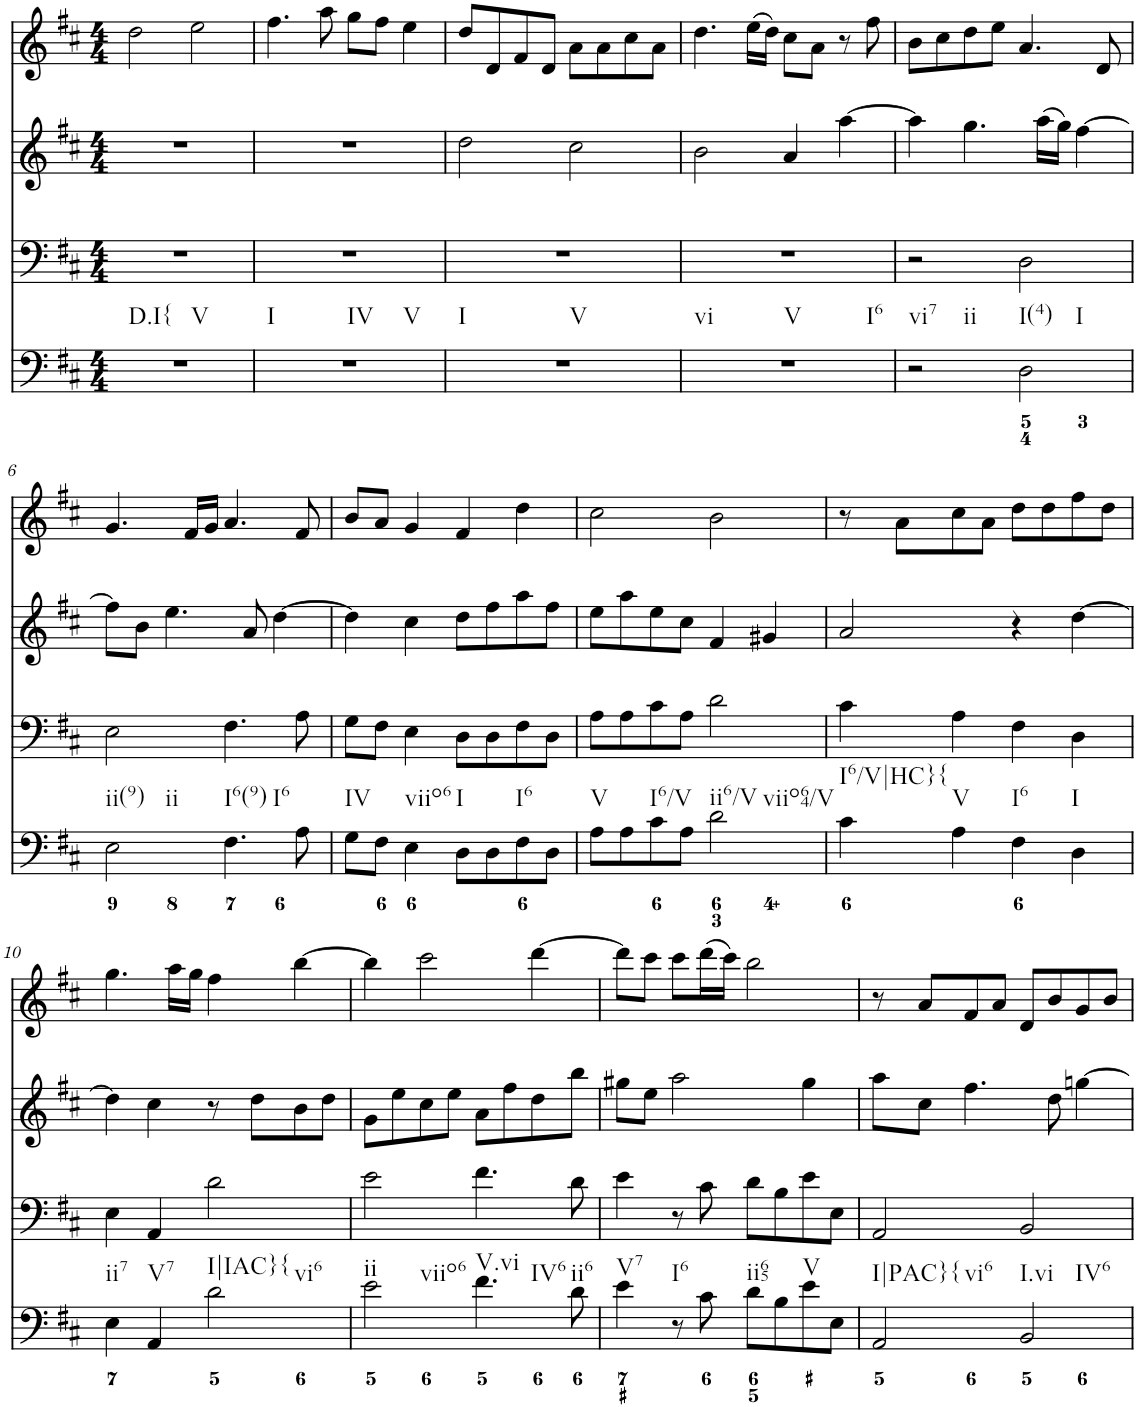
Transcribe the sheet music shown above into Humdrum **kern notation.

**kern	**kern	**kern	**kern
*part4	*part3	*part2	*part1
*staff4	*staff3	*staff2	*staff1
*I"Piano	*I"Piano	*I"Piano	*I"Piano
*I'Pno	*I'Pno	*I'Pno	*I'Pno
*clefF4	*clefF4	*clefG2	*clefG2
*k[f#c#]	*k[f#c#]	*k[f#c#]	*k[f#c#]
*D:	*D:	*D:	*D:
*M4/4	*M4/4	*M4/4	*M4/4
=1	=1	=1	=1
!LO:TX:b:t=D.I{	!	!	!
!LO:TX:b:t=V	!	!	!
1r	1r	1r	2dd\
.	.	.	2ee\
=2	=2	=2	=2
!LO:TX:b:t=I	!	!	!
!LO:TX:b:t=IV	!	!	!
!LO:TX:b:t=V	!	!	!
1r	1r	1r	4.ff#\
.	.	.	8aa\
.	.	.	8gg\L
.	.	.	8ff#\J
.	.	.	4ee\
=3	=3	=3	=3
!LO:TX:b:t=I	!	!	!
!LO:TX:b:t=V	!	!	!
1r	1r	2dd\	8dd/L
.	.	.	8d/
.	.	.	8f#/
.	.	.	8d/J
.	.	2cc#\	8a\L
.	.	.	8a\
.	.	.	8cc#\
.	.	.	8a\J
=4	=4	=4	=4
!LO:TX:b:t=vi	!	!	!
!LO:TX:b:t=V	!	!	!
!LO:TX:b:t=I6	!	!	!
1r	1r	2b\	4.dd\
.	.	.	(16ee\LL
.	.	.	16dd\JJ)
.	.	4a/	8cc#\L
.	.	.	8a\J
.	.	[4aa\	8r
.	.	.	8ff#\
=5	=5	=5	=5
!LO:TX:b:t=vi7	!	!	!
!LO:TX:b:t=ii	!	!	!
2r	2r	4aa\]	8b\L
.	.	.	8cc#\
.	.	4.gg\	8dd\
.	.	.	8ee\J
!LO:TX:b:t=I(4)	!	!	!
!LO:TX:b:t=I	!	!	!
2D\	2D\	.	4.a/
.	.	(16aa\LL	.
.	.	16gg\JJ)	.
.	.	[4ff#\	.
.	.	.	8d/
!!LO:LB:g=z
=6	=6	=6	=6
!LO:TX:b:t=ii(9)	!	!	!
!LO:TX:b:t=ii	!	!	!
2E\	2E\	8ff#\L]	4.g/
.	.	8b\J	.
.	.	4.ee\	.
.	.	.	16f#/LL
.	.	.	16g/JJ
!LO:TX:b:t=I6(9)	!	!	!
!LO:TX:b:t=I6	!	!	!
4.F#\	4.F#\	.	4.a/
.	.	8a/	.
.	.	[4dd\	.
8A\	8A\	.	8f#/
=7	=7	=7	=7
!LO:TX:b:t=IV	!	!	!
8G\L	8G\L	4dd\]	8b/L
8F#\J	8F#\J	.	8a/J
!LO:TX:b:t=viio6	!	!	!
4E\	4E\	4cc#\	4g/
!LO:TX:b:t=I	!	!	!
8D\L	8D\L	8dd\L	4f#/
8D\	8D\	8ff#\	.
!LO:TX:b:t=I6	!	!	!
8F#\	8F#\	8aa\	4dd\
8D\J	8D\J	8ff#\J	.
=8	=8	=8	=8
!LO:TX:b:t=V	!	!	!
8A\L	8A\L	8ee\L	2cc#\
8A\	8A\	8aa\	.
!LO:TX:b:t=I6/V	!	!	!
8c#\	8c#\	8ee\	.
8A\J	8A\J	8cc#\J	.
!LO:TX:b:t=ii6/V	!	!	!
!LO:TX:b:t=viio64/V	!	!	!
2d\	2d\	4f#/	2b\
.	.	4g#X/	.
=9	=9	=9	=9
!LO:TX:b:t=I6/V|HC}{	!	!	!
4c#\	4c#\	2a/	8r
.	.	.	8a\L
!LO:TX:b:t=V	!	!	!
4A\	4A\	.	8cc#\
.	.	.	8a\J
!LO:TX:b:t=I6	!	!	!
4F#\	4F#\	4r	8dd\L
.	.	.	8dd\
!LO:TX:b:t=I	!	!	!
4D\	4D\	[4dd\	8ff#\
.	.	.	8dd\J
!!LO:LB:g=z
=10	=10	=10	=10
!LO:TX:b:t=ii7	!	!	!
4E\	4E\	4dd\]	4.gg\
!LO:TX:b:t=V7	!	!	!
4AA/	4AA/	4cc#\	.
.	.	.	16aa\LL
.	.	.	16gg\JJ
!LO:TX:b:t=I|IAC}{	!	!	!
!LO:TX:b:t=vi6	!	!	!
2d\	2d\	8r	4ff#\
.	.	8dd\L	.
.	.	8b\	[4bb\
.	.	8dd\J	.
=11	=11	=11	=11
!LO:TX:b:t=ii	!	!	!
!LO:TX:b:t=viio6	!	!	!
2e\	2e\	8g\L	4bb\]
.	.	8ee\	.
.	.	8cc#\	2ccc#\
.	.	8ee\J	.
!LO:TX:b:t=V.vi	!	!	!
!LO:TX:b:t=IV6	!	!	!
4.f#\	4.f#\	8a\L	.
.	.	8ff#\	.
.	.	8dd\	[4ddd\
!LO:TX:b:t=ii6	!	!	!
8d\	8d\	8bb\J	.
=12	=12	=12	=12
!LO:TX:b:t=V7	!	!	!
4e\	4e\	8gg#X\L	8ddd\L]
.	.	8ee\J	8ccc#\J
!LO:TX:b:t=I6	!	!	!
8r	8r	2aa\	8ccc#\L
8c#\	8c#\	.	(16ddd\L
.	.	.	16ccc#\JJ)
!LO:TX:b:t=ii65	!	!	!
8d\L	8d\L	.	2bb\
8B\	8B\	.	.
!LO:TX:b:t=V	!	!	!
8e\	8e\	4gg#\	.
8E\J	8E\J	.	.
=13	=13	=13	=13
!LO:TX:b:t=I|PAC}{	!	!	!
!LO:TX:b:t=vi6	!	!	!
2AA/	2AA/	8aa\L	8r
.	.	8cc#\J	8a/L
.	.	4.ff#\	8f#/
.	.	.	8a/J
!LO:TX:b:t=I.vi	!	!	!
!LO:TX:b:t=IV6	!	!	!
2BB/	2BB/	.	8d/L
.	.	8dd\	8b/
.	.	[4ggn\	8g/
.	.	.	8b/J
=	=	=	=
*-	*-	*-	*-
